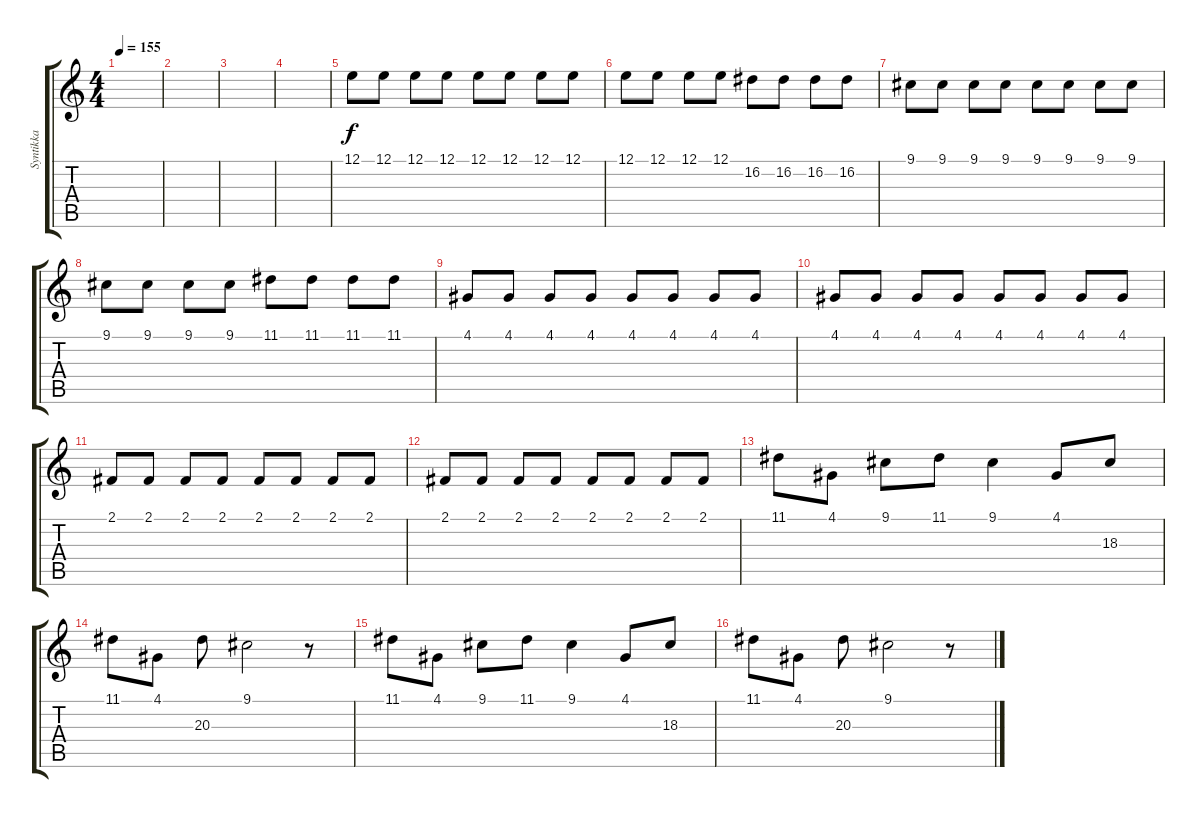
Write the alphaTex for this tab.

\track ("Syntikka" "Syntikka") {instrument brasssection}
\staff {score tabs}
\tuning (E4 B3 G3 D3 A2 E2) {hide}
\ts (4 4)
\tempo 155
\clef g2
\ks c
|
|
|
|
12.1.8 12.1.8 12.1.8 12.1.8 12.1.8 12.1.8 12.1.8 12.1.8 |
12.1.8 12.1.8 12.1.8 12.1.8 16.2.8 16.2.8 16.2.8 16.2.8 |
9.1.8 9.1.8 9.1.8 9.1.8 9.1.8 9.1.8 9.1.8 9.1.8 |
9.1.8 9.1.8 9.1.8 9.1.8 11.1.8 11.1.8 11.1.8 11.1.8 |
4.1.8 4.1.8 4.1.8 4.1.8 4.1.8 4.1.8 4.1.8 4.1.8 |
4.1.8 4.1.8 4.1.8 4.1.8 4.1.8 4.1.8 4.1.8 4.1.8 |
2.1.8 2.1.8 2.1.8 2.1.8 2.1.8 2.1.8 2.1.8 2.1.8 |
2.1.8 2.1.8 2.1.8 2.1.8 2.1.8 2.1.8 2.1.8 2.1.8 |
11.1.8 4.1.8 9.1.8 11.1.8 9.1.4 4.1.8 18.3.8 |
11.1.8 4.1.8 20.3.8 9.1.2 r.8 |
11.1.8 4.1.8 9.1.8 11.1.8 9.1.4 4.1.8 18.3.8 |
11.1.8 4.1.8 20.3.8 9.1.2 r.8
